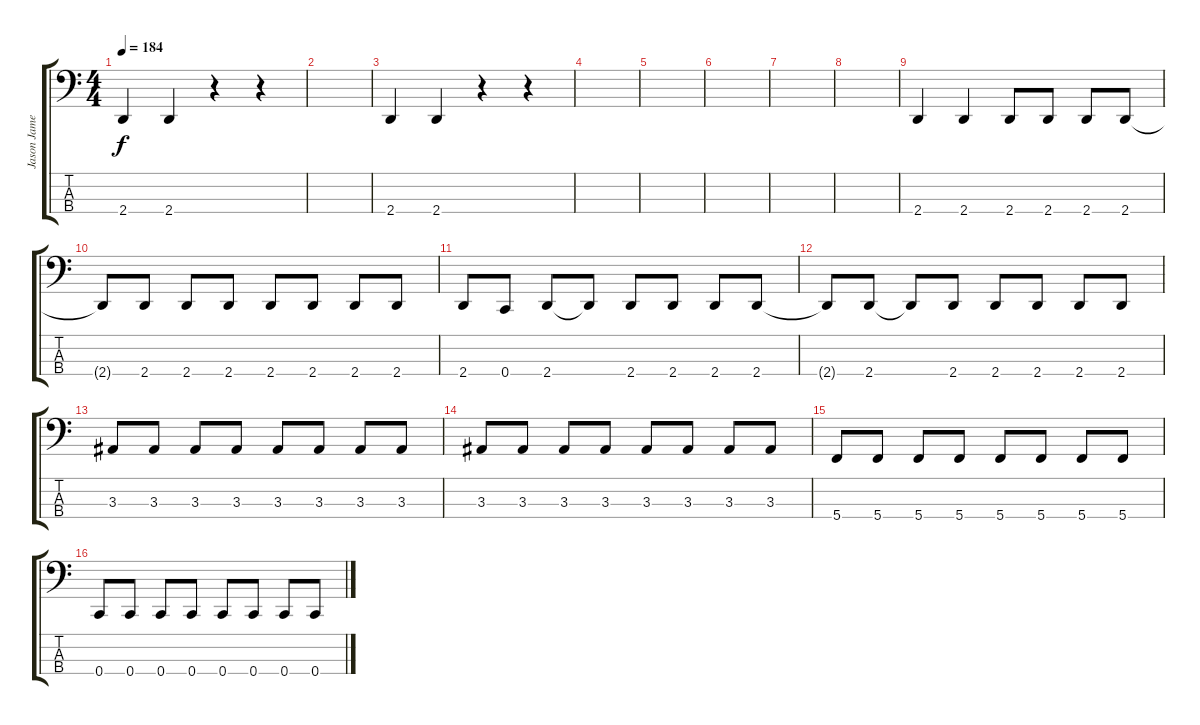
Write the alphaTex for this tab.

\track ("Jason James - Bass" "Jason Jame") {instrument electricbasspick}
\staff {score tabs}
\tuning (F2 C2 G1 C1) {hide}
\ts (4 4)
\tempo 184
\clef f4
\ks c
2.4.4{dy f} 2.4.4 r.4 r.4 |
|
2.4.4 2.4.4 r.4 r.4 |
|
|
|
|
|
2.4.4 2.4.4 2.4.8 2.4.8 2.4.8 2.4.8 |
2.4{t}.8 2.4.8 2.4.8 2.4.8 2.4.8 2.4.8 2.4.8 2.4.8 |
2.4.8 0.4.8 2.4.8 2.4{t}.8 2.4.8 2.4.8 2.4.8 2.4.8 |
2.4{t}.8 2.4.8 2.4{t}.8 2.4.8 2.4.8 2.4.8 2.4.8 2.4.8 |
3.3.8 3.3.8 3.3.8 3.3.8 3.3.8 3.3.8 3.3.8 3.3.8 |
3.3.8 3.3.8 3.3.8 3.3.8 3.3.8 3.3.8 3.3.8 3.3.8 |
5.4.8 5.4.8 5.4.8 5.4.8 5.4.8 5.4.8 5.4.8 5.4.8 |
0.4.8 0.4.8 0.4.8 0.4.8 0.4.8 0.4.8 0.4.8 0.4.8
